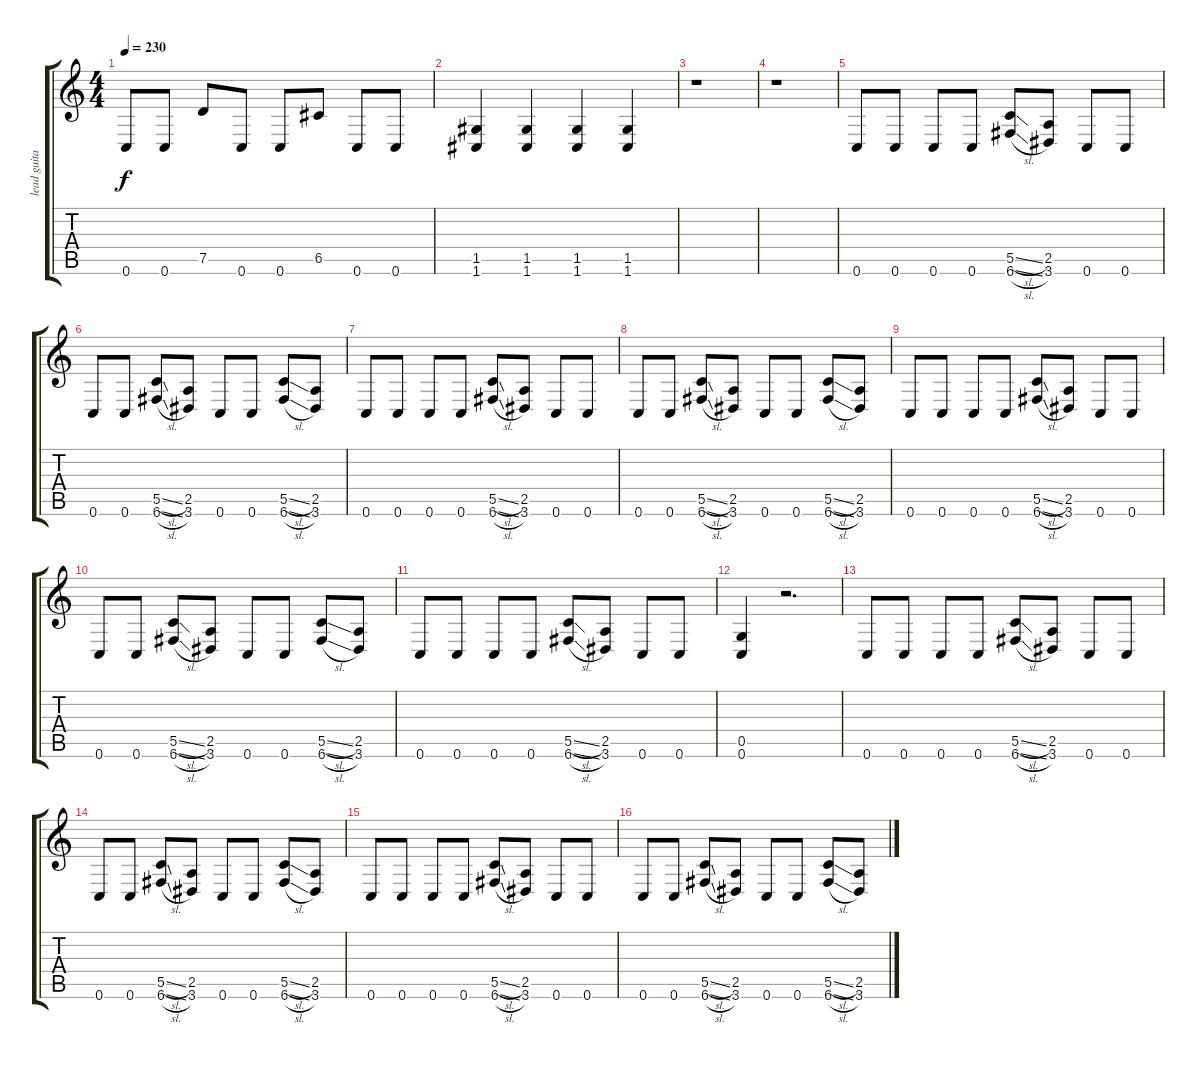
\track ("lead guitar" "lead guita") {instrument distortionguitar}
\staff {score tabs}
\tuning (D4 A3 F3 C3 G2 C2) {hide}
\ts (4 4)
\tempo 230
\clef g2
\ks c
0.6.8{dy f} 0.6.8 7.5.8 0.6.8 0.6.8 6.5.8 0.6.8 0.6.8 |
(1.5 1.6).4 (1.5 1.6).4 (1.5 1.6).4 (1.5 1.6).4 |
r.1 |
r.1 |
0.6.8 0.6.8 0.6.8 0.6.8 (5.5{sl} 6.6{sl}).8 (2.5 3.6).8 0.6.8 0.6.8 |
0.6.8 0.6.8 (5.5{sl} 6.6{sl}).8 (2.5 3.6).8 0.6.8 0.6.8 (5.5{sl} 6.6{sl}).8 (2.5 3.6).8 |
0.6.8 0.6.8 0.6.8 0.6.8 (5.5{sl} 6.6{sl}).8 (2.5 3.6).8 0.6.8 0.6.8 |
0.6.8 0.6.8 (5.5{sl} 6.6{sl}).8 (2.5 3.6).8 0.6.8 0.6.8 (5.5{sl} 6.6{sl}).8 (2.5 3.6).8 |
0.6.8 0.6.8 0.6.8 0.6.8 (5.5{sl} 6.6{sl}).8 (2.5 3.6).8 0.6.8 0.6.8 |
0.6.8 0.6.8 (5.5{sl} 6.6{sl}).8 (2.5 3.6).8 0.6.8 0.6.8 (5.5{sl} 6.6{sl}).8 (2.5 3.6).8 |
0.6.8 0.6.8 0.6.8 0.6.8 (5.5{sl} 6.6{sl}).8 (2.5 3.6).8 0.6.8 0.6.8 |
(0.5 0.6).4 r.2{d} |
0.6.8 0.6.8 0.6.8 0.6.8 (5.5{sl} 6.6{sl}).8 (2.5 3.6).8 0.6.8 0.6.8 |
0.6.8 0.6.8 (5.5{sl} 6.6{sl}).8 (2.5 3.6).8 0.6.8 0.6.8 (5.5{sl} 6.6{sl}).8 (2.5 3.6).8 |
0.6.8 0.6.8 0.6.8 0.6.8 (5.5{sl} 6.6{sl}).8 (2.5 3.6).8 0.6.8 0.6.8 |
0.6.8 0.6.8 (5.5{sl} 6.6{sl}).8 (2.5 3.6).8 0.6.8 0.6.8 (5.5{sl} 6.6{sl}).8 (2.5 3.6).8
